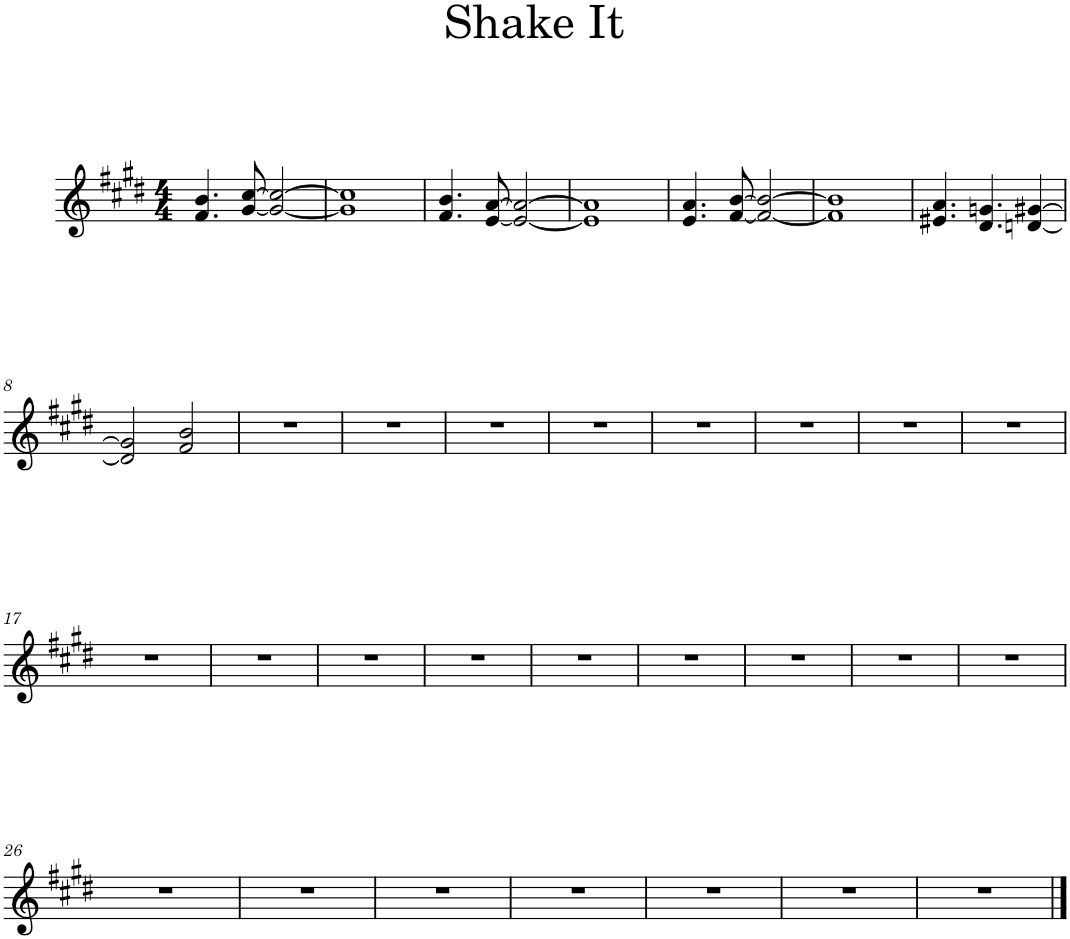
**kern
*part1
*staff1
*I"Tenor Saxophone
*I'T. Sax.
*clefG2
*Trd8c14
*k[f#c#g#d#]
*M4/4
=1
4.f#/ 4.b/
[8g#/ [8cc#/
2g#/_ 2cc#/_
=2
1g#] 1cc#]
=3
4.f#/ 4.b/
[8e/ [8a/
2e/_ 2a/_
=4
1e] 1a]
=5
4.e/ 4.a/
[8f#/ [8b/
2f#/_ 2b/_
=6
1f#] 1b]
=7
4.e#X/ 4.a/
4.d#/ 4.gn/
[4dn/ [4g#X/
!!LO:LB:g=z
=8
2d/] 2g#/]
2f#/ 2b/
=9
1r
=10
1r
=11
1r
=12
1r
=13
1r
=14
1r
=15
1r
=16
1r
!!LO:LB:g=z
=17
1r
=18
1r
=19
1r
=20
1r
=21
1r
=22
1r
=23
1r
=24
1r
=25
1r
!!LO:LB:g=z
=26
1r
=27
1r
=28
1r
=29
1r
=30
1r
=31
1r
=32
1r
==
*-
